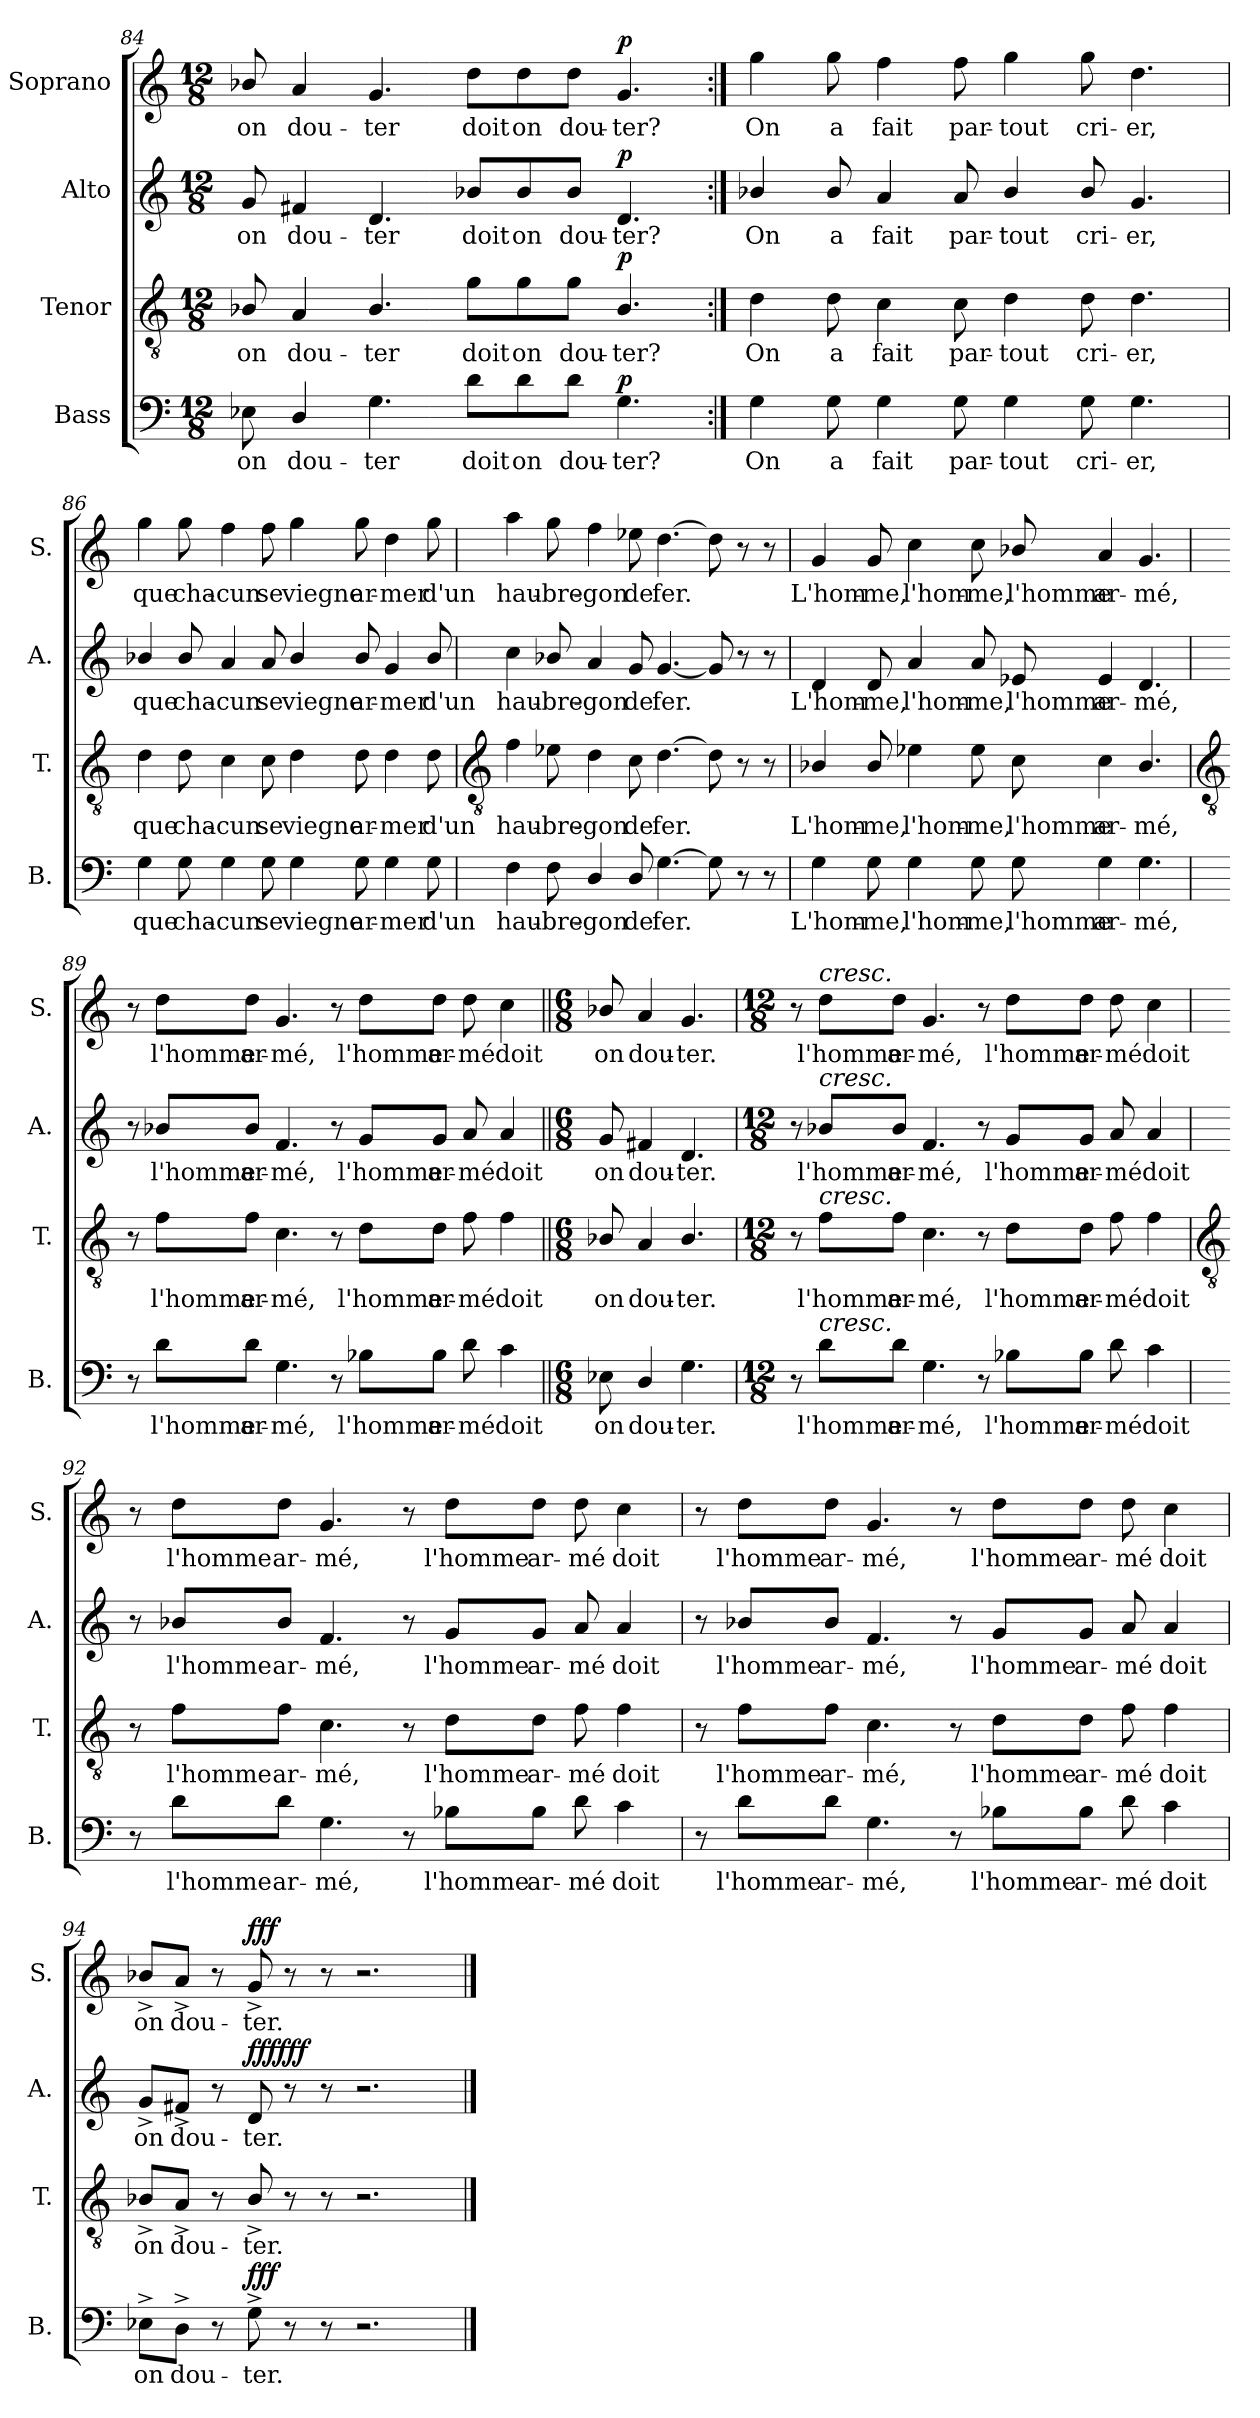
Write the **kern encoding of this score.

**kern	**text	**dynam	**kern	**text	**dynam	**kern	**text	**dynam	**kern	**text	**dynam
*part4	*part4	*part4	*part3	*part3	*part3	*part2	*part2	*part2	*part1	*part1	*part1
*staff4	*staff4	*staff4	*staff3	*staff3	*staff3	*staff2	*staff2	*staff2	*staff1	*staff1	*staff1
*I"Bass	*	*	*I"Tenor	*	*	*I"Alto	*	*	*I"Soprano	*	*
*I'B.	*	*	*I'T.	*	*	*I'A.	*	*	*I'S.	*	*
!!LO:LB:g=z
*clefF4	*	*	*clefGv2	*	*	*clefG2	*	*	*clefG2	*	*
*k[]	*	*	*k[]	*	*	*k[]	*	*	*k[]	*	*
*C:	*	*	*C:	*	*	*C:	*	*	*C:	*	*
*M12/8	*	*	*M12/8	*	*	*M12/8	*	*	*M12/8	*	*
=84	=84	=84	=84	=84	=84	=84	=84	=84	=84	=84	=84
!	!LO:LY:b	!	!	!LO:LY:b	!	!	!LO:LY:b	!	!	!LO:LY:b	!
8E-X	on	.	8B-X/	on	.	8g	on	.	8b-X/	on	.
!	!LO:LY:b	!	!	!LO:LY:b	!	!	!LO:LY:b	!	!	!LO:LY:b	!
4D/	dou-	.	4A	dou-	.	4f#X	dou-	.	4a	dou-	.
!	!LO:LY:b	!	!	!LO:LY:b	!	!	!LO:LY:b	!	!	!LO:LY:b	!
4.G	-ter	.	4.B-/	-ter	.	4.d	-ter	.	4.g	-ter	.
!	!LO:LY:b	!	!	!LO:LY:b	!	!	!LO:LY:b	!	!	!LO:LY:b	!
8dL	doit	.	8gL	doit	.	8b-X/L	doit	.	8ddL	doit	.
!	!LO:LY:b	!	!	!LO:LY:b	!	!	!LO:LY:b	!	!	!LO:LY:b	!
8d	on	.	8g	on	.	8b-/	on	.	8dd	on	.
!	!LO:LY:b	!	!	!LO:LY:b	!	!	!LO:LY:b	!	!	!LO:LY:b	!
8dJ	dou-	.	8gJ	dou-	.	8b-/J	dou-	.	8ddJ	dou-	.
!	!LO:LY:b	!LO:DY:a	!	!LO:LY:b	!LO:DY:a	!	!LO:LY:b	!LO:DY:a	!	!LO:LY:b	!LO:DY:a
4.G	-ter?	p	4.B-/	-ter?	p	4.d	-ter?	p	4.g	-ter?	p
=85:|!	=85:|!	=85:|!	=85:|!	=85:|!	=85:|!	=85:|!	=85:|!	=85:|!	=85:|!	=85:|!	=85:|!
!	!LO:LY:b	!	!	!LO:LY:b	!	!	!LO:LY:b	!	!	!LO:LY:b	!
4G	On	.	4d	On	.	4b-X/	On	.	4gg	On	.
!	!LO:LY:b	!	!	!LO:LY:b	!	!	!LO:LY:b	!	!	!LO:LY:b	!
8G	a	.	8d	a	.	8b-/	a	.	8gg	a	.
!	!LO:LY:b	!	!	!LO:LY:b	!	!	!LO:LY:b	!	!	!LO:LY:b	!
4G	fait	.	4c	fait	.	4a	fait	.	4ff	fait	.
!	!LO:LY:b	!	!	!LO:LY:b	!	!	!LO:LY:b	!	!	!LO:LY:b	!
8G	par-	.	8c	par-	.	8a	par-	.	8ff	par-	.
!	!LO:LY:b	!	!	!LO:LY:b	!	!	!LO:LY:b	!	!	!LO:LY:b	!
4G	-tout	.	4d	-tout	.	4b-/	-tout	.	4gg	-tout	.
!	!LO:LY:b	!	!	!LO:LY:b	!	!	!LO:LY:b	!	!	!LO:LY:b	!
8G	cri-	.	8d	cri-	.	8b-/	cri-	.	8gg	cri-	.
!	!LO:LY:b	!	!	!LO:LY:b	!	!	!LO:LY:b	!	!	!LO:LY:b	!
4.G	-er,	.	4.d	-er,	.	4.g	-er,	.	4.dd	-er,	.
=86	=86	=86	=86	=86	=86	=86	=86	=86	=86	=86	=86
!	!LO:LY:b	!	!	!LO:LY:b	!	!	!LO:LY:b	!	!	!LO:LY:b	!
4G	que	.	4d	que	.	4b-X/	que	.	4gg	que	.
!	!LO:LY:b	!	!	!LO:LY:b	!	!	!LO:LY:b	!	!	!LO:LY:b	!
8G	cha-	.	8d	cha-	.	8b-/	cha-	.	8gg	cha-	.
!	!LO:LY:b	!	!	!LO:LY:b	!	!	!LO:LY:b	!	!	!LO:LY:b	!
4G	-cun	.	4c	-cun	.	4a	-cun	.	4ff	-cun	.
!	!LO:LY:b	!	!	!LO:LY:b	!	!	!LO:LY:b	!	!	!LO:LY:b	!
8G	se	.	8c	se	.	8a	se	.	8ff	se	.
!	!LO:LY:b	!	!	!LO:LY:b	!	!	!LO:LY:b	!	!	!LO:LY:b	!
4G	viegne	.	4d	viegne	.	4b-/	viegne	.	4gg	viegne	.
!	!LO:LY:b	!	!	!LO:LY:b	!	!	!LO:LY:b	!	!	!LO:LY:b	!
8G	ar-	.	8d	ar-	.	8b-/	ar-	.	8gg	ar-	.
!	!LO:LY:b	!	!	!LO:LY:b	!	!	!LO:LY:b	!	!	!LO:LY:b	!
4G	-mer	.	4d	-mer	.	4g	-mer	.	4dd	-mer	.
!	!LO:LY:b	!	!	!LO:LY:b	!	!	!LO:LY:b	!	!	!LO:LY:b	!
8G	d'un	.	8d	d'un	.	8b-/	d'un	.	8gg	d'un	.
!!LO:LB:g=z
=87	=87	=87	=87	=87	=87	=87	=87	=87	=87	=87	=87
*	*	*	*clefGv2	*	*	*	*	*	*	*	*
!	!LO:LY:b	!	!	!LO:LY:b	!	!	!LO:LY:b	!	!	!LO:LY:b	!
4F	hau-	.	4f	hau-	.	4cc	hau-	.	4aa	hau-	.
!	!LO:LY:b	!	!	!LO:LY:b	!	!	!LO:LY:b	!	!	!LO:LY:b	!
8F	-bre-	.	8e-X	-bre-	.	8b-X/	-bre-	.	8gg	-bre-	.
!	!LO:LY:b	!	!	!LO:LY:b	!	!	!LO:LY:b	!	!	!LO:LY:b	!
4D/	-gon	.	4d	-gon	.	4a	-gon	.	4ff	-gon	.
!	!LO:LY:b	!	!	!LO:LY:b	!	!	!LO:LY:b	!	!	!LO:LY:b	!
8D/	de	.	8c	de	.	8g	de	.	8ee-X	de	.
!	!LO:LY:b	!	!	!LO:LY:b	!	!	!LO:LY:b	!	!	!LO:LY:b	!
[4.G	fer.	.	[4.d	fer.	.	[4.g	fer.	.	[4.dd	fer.	.
8G]	.	.	8d]	.	.	8g]	.	.	8dd]	.	.
8r	.	.	8r	.	.	8r	.	.	8r	.	.
8r	.	.	8r	.	.	8r	.	.	8r	.	.
=88	=88	=88	=88	=88	=88	=88	=88	=88	=88	=88	=88
!	!LO:LY:b	!	!	!LO:LY:b	!	!	!LO:LY:b	!	!	!LO:LY:b	!
4G	L'hom-	.	4B-X/	L'hom-	.	4d	L'hom-	.	4g	L'hom-	.
!	!LO:LY:b	!	!	!LO:LY:b	!	!	!LO:LY:b	!	!	!LO:LY:b	!
8G	-me,	.	8B-/	-me,	.	8d	-me,	.	8g	-me,	.
!	!LO:LY:b	!	!	!LO:LY:b	!	!	!LO:LY:b	!	!	!LO:LY:b	!
4G	l'hom-	.	4e-X	l'hom-	.	4a	l'hom-	.	4cc	l'hom-	.
!	!LO:LY:b	!	!	!LO:LY:b	!	!	!LO:LY:b	!	!	!LO:LY:b	!
8G	-me,	.	8e-	-me,	.	8a	-me,	.	8cc	-me,	.
!	!LO:LY:b	!	!	!LO:LY:b	!	!	!LO:LY:b	!	!	!LO:LY:b	!
8G	l'homme	.	8c	l'homme	.	8e-X	l'homme	.	8b-X/	l'homme	.
!	!LO:LY:b	!	!	!LO:LY:b	!	!	!LO:LY:b	!	!	!LO:LY:b	!
4G	ar-	.	4c	ar-	.	4e-	ar-	.	4a	ar-	.
!	!LO:LY:b	!	!	!LO:LY:b	!	!	!LO:LY:b	!	!	!LO:LY:b	!
4.G	-mé,	.	4.B-/	-mé,	.	4.d	-mé,	.	4.g	-mé,	.
!!LO:LB:g=z
=89	=89	=89	=89	=89	=89	=89	=89	=89	=89	=89	=89
*	*	*	*clefGv2	*	*	*	*	*	*	*	*
8r	.	.	8r	.	.	8r	.	.	8r	.	.
!	!LO:LY:b	!	!	!LO:LY:b	!	!	!LO:LY:b	!	!	!LO:LY:b	!
8dL	l'homme	.	8fL	l'homme	.	8b-X/L	l'homme	.	8ddL	l'homme	.
!	!LO:LY:b	!	!	!LO:LY:b	!	!	!LO:LY:b	!	!	!LO:LY:b	!
8dJ	ar-	.	8fJ	ar-	.	8b-/J	ar-	.	8ddJ	ar-	.
!	!LO:LY:b	!	!	!LO:LY:b	!	!	!LO:LY:b	!	!	!LO:LY:b	!
4.G	-mé,	.	4.c	-mé,	.	4.f	-mé,	.	4.g	-mé,	.
8r	.	.	8r	.	.	8r	.	.	8r	.	.
!	!LO:LY:b	!	!	!LO:LY:b	!	!	!LO:LY:b	!	!	!LO:LY:b	!
8B-XL	l'homme	.	8dL	l'homme	.	8gL	l'homme	.	8ddL	l'homme	.
!	!LO:LY:b	!	!	!LO:LY:b	!	!	!LO:LY:b	!	!	!LO:LY:b	!
8B-J	ar-	.	8dJ	ar-	.	8gJ	ar-	.	8ddJ	ar-	.
!	!LO:LY:b	!	!	!LO:LY:b	!	!	!LO:LY:b	!	!	!LO:LY:b	!
8d	-mé	.	8f	-mé	.	8a	-mé	.	8dd	-mé	.
!	!LO:LY:b	!	!	!LO:LY:b	!	!	!LO:LY:b	!	!	!LO:LY:b	!
4c	doit	.	4f	doit	.	4a	doit	.	4cc	doit	.
=90||	=90||	=90||	=90||	=90||	=90||	=90||	=90||	=90||	=90||	=90||	=90||
*M6/8	*	*	*M6/8	*	*	*M6/8	*	*	*M6/8	*	*
!	!LO:LY:b	!	!	!LO:LY:b	!	!	!LO:LY:b	!	!	!LO:LY:b	!
8E-X	on	.	8B-X/	on	.	8g	on	.	8b-X/	on	.
!	!LO:LY:b	!	!	!LO:LY:b	!	!	!LO:LY:b	!	!	!LO:LY:b	!
4D/	dou-	.	4A	dou-	.	4f#X	dou-	.	4a	dou-	.
!	!LO:LY:b	!	!	!LO:LY:b	!	!	!LO:LY:b	!	!	!LO:LY:b	!
4.G	-ter.	.	4.B-/	-ter.	.	4.d	-ter.	.	4.g	-ter.	.
=91	=91	=91	=91	=91	=91	=91	=91	=91	=91	=91	=91
*M12/8	*	*	*M12/8	*	*	*M12/8	*	*	*M12/8	*	*
8r	.	.	8r	.	.	8r	.	.	8r	.	.
!	!	!	!	!	!	!	!	!	!LO:TX:a:i:t=cresc.	!	!
!	!	!	!	!	!	!LO:TX:a:i:t=cresc.	!	!	!	!	!
!	!	!	!LO:TX:a:i:t=cresc.	!	!	!	!	!	!	!	!
!LO:TX:a:i:t=cresc.	!	!	!	!	!	!	!	!	!	!	!
!	!LO:LY:b	!	!	!LO:LY:b	!	!	!LO:LY:b	!	!	!LO:LY:b	!
8dL	l'homme	.	8fL	l'homme	.	8b-X/L	l'homme	.	8ddL	l'homme	.
!	!LO:LY:b	!	!	!LO:LY:b	!	!	!LO:LY:b	!	!	!LO:LY:b	!
8dJ	ar-	.	8fJ	ar-	.	8b-/J	ar-	.	8ddJ	ar-	.
!	!LO:LY:b	!	!	!LO:LY:b	!	!	!LO:LY:b	!	!	!LO:LY:b	!
4.G	-mé,	.	4.c	-mé,	.	4.f	-mé,	.	4.g	-mé,	.
8r	.	.	8r	.	.	8r	.	.	8r	.	.
!	!LO:LY:b	!	!	!LO:LY:b	!	!	!LO:LY:b	!	!	!LO:LY:b	!
8B-XL	l'homme	.	8dL	l'homme	.	8gL	l'homme	.	8ddL	l'homme	.
!	!LO:LY:b	!	!	!LO:LY:b	!	!	!LO:LY:b	!	!	!LO:LY:b	!
8B-J	ar-	.	8dJ	ar-	.	8gJ	ar-	.	8ddJ	ar-	.
!	!LO:LY:b	!	!	!LO:LY:b	!	!	!LO:LY:b	!	!	!LO:LY:b	!
8d	-mé	.	8f	-mé	.	8a	-mé	.	8dd	-mé	.
!	!LO:LY:b	!	!	!LO:LY:b	!	!	!LO:LY:b	!	!	!LO:LY:b	!
4c	doit	.	4f	doit	.	4a	doit	.	4cc	doit	.
!!LO:LB:g=z
=92	=92	=92	=92	=92	=92	=92	=92	=92	=92	=92	=92
*	*	*	*clefGv2	*	*	*	*	*	*	*	*
8r	.	.	8r	.	.	8r	.	.	8r	.	.
!	!LO:LY:b	!	!	!LO:LY:b	!	!	!LO:LY:b	!	!	!LO:LY:b	!
8dL	l'homme	.	8fL	l'homme	.	8b-X/L	l'homme	.	8ddL	l'homme	.
!	!LO:LY:b	!	!	!LO:LY:b	!	!	!LO:LY:b	!	!	!LO:LY:b	!
8dJ	ar-	.	8fJ	ar-	.	8b-/J	ar-	.	8ddJ	ar-	.
!	!LO:LY:b	!	!	!LO:LY:b	!	!	!LO:LY:b	!	!	!LO:LY:b	!
4.G	-mé,	.	4.c	-mé,	.	4.f	-mé,	.	4.g	-mé,	.
8r	.	.	8r	.	.	8r	.	.	8r	.	.
!	!LO:LY:b	!	!	!LO:LY:b	!	!	!LO:LY:b	!	!	!LO:LY:b	!
8B-XL	l'homme	.	8dL	l'homme	.	8gL	l'homme	.	8ddL	l'homme	.
!	!LO:LY:b	!	!	!LO:LY:b	!	!	!LO:LY:b	!	!	!LO:LY:b	!
8B-J	ar-	.	8dJ	ar-	.	8gJ	ar-	.	8ddJ	ar-	.
!	!LO:LY:b	!	!	!LO:LY:b	!	!	!LO:LY:b	!	!	!LO:LY:b	!
8d	-mé	.	8f	-mé	.	8a	-mé	.	8dd	-mé	.
!	!LO:LY:b	!	!	!LO:LY:b	!	!	!LO:LY:b	!	!	!LO:LY:b	!
4c	doit	.	4f	doit	.	4a	doit	.	4cc	doit	.
=93	=93	=93	=93	=93	=93	=93	=93	=93	=93	=93	=93
8r	.	.	8r	.	.	8r	.	.	8r	.	.
!	!LO:LY:b	!	!	!LO:LY:b	!	!	!LO:LY:b	!	!	!LO:LY:b	!
8dL	l'homme	.	8fL	l'homme	.	8b-X/L	l'homme	.	8ddL	l'homme	.
!	!LO:LY:b	!	!	!LO:LY:b	!	!	!LO:LY:b	!	!	!LO:LY:b	!
8dJ	ar-	.	8fJ	ar-	.	8b-/J	ar-	.	8ddJ	ar-	.
!	!LO:LY:b	!	!	!LO:LY:b	!	!	!LO:LY:b	!	!	!LO:LY:b	!
4.G	-mé,	.	4.c	-mé,	.	4.f	-mé,	.	4.g	-mé,	.
8r	.	.	8r	.	.	8r	.	.	8r	.	.
!	!LO:LY:b	!	!	!LO:LY:b	!	!	!LO:LY:b	!	!	!LO:LY:b	!
8B-XL	l'homme	.	8dL	l'homme	.	8gL	l'homme	.	8ddL	l'homme	.
!	!LO:LY:b	!	!	!LO:LY:b	!	!	!LO:LY:b	!	!	!LO:LY:b	!
8B-J	ar-	.	8dJ	ar-	.	8gJ	ar-	.	8ddJ	ar-	.
!	!LO:LY:b	!	!	!LO:LY:b	!	!	!LO:LY:b	!	!	!LO:LY:b	!
8d	-mé	.	8f	-mé	.	8a	-mé	.	8dd	-mé	.
!	!LO:LY:b	!	!	!LO:LY:b	!	!	!LO:LY:b	!	!	!LO:LY:b	!
4c	doit	.	4f	doit	.	4a	doit	.	4cc	doit	.
=94	=94	=94	=94	=94	=94	=94	=94	=94	=94	=94	=94
!	!LO:LY:b	!	!	!LO:LY:b	!	!	!LO:LY:b	!	!	!LO:LY:b	!
8E-X^L	on	.	8B-X^L	on	.	8g^L	on	.	8b-X^L	on	.
!	!LO:LY:b	!	!	!LO:LY:b	!	!	!LO:LY:b	!	!	!LO:LY:b	!
8D^J	dou-	.	8A^J	dou-	.	8f#X^J	dou-	.	8a^J	dou-	.
8r	.	.	8r	.	.	8r	.	.	8r	.	.
!	!LO:LY:b	!LO:DY:a	!	!LO:LY:b	!	!	!LO:LY:b	!LO:DY:a	!	!LO:LY:b	!
!	!	!	!	!	!	!	!	!LO:DY:n=1:b	!	!	!LO:DY:a
8G^	-ter.	fff	8B-^/	-ter.	.	8d	-ter.	fff fff	8g^	-ter.	fff
8r	.	.	8r	.	.	8r	.	.	8r	.	.
8r	.	.	8r	.	.	8r	.	.	8r	.	.
2.r	.	.	2.r	.	.	2.r	.	.	2.r	.	.
==	==	==	==	==	==	==	==	==	==	==	==
*-	*-	*-	*-	*-	*-	*-	*-	*-	*-	*-	*-
